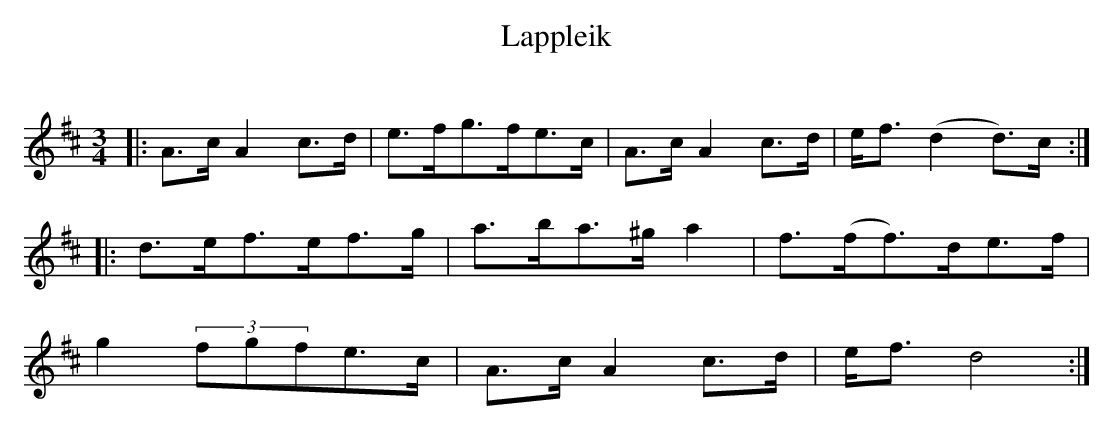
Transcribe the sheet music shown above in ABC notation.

X:1
T:Lappleik
O:
M:3/4
L:1/8
K:D
|: A3/2c/2A2c3/2d/2 | e3/2f/2g3/2f/2e3/2c/2 | A3/2c/2A2c3/2d/2 | e/2f3/2(d2d3/2)c/2  :|
|: d3/2e/2f3/2e/2f3/2g/2 | a3/2b/2a3/2^g/2a2 | f3/2(f/2f3/2)d/2e3/2f/2 |
g2(3fgfe3/2c/2 | A3/2c/2A2c3/2d/2 | e/2f3/2d4  :|
